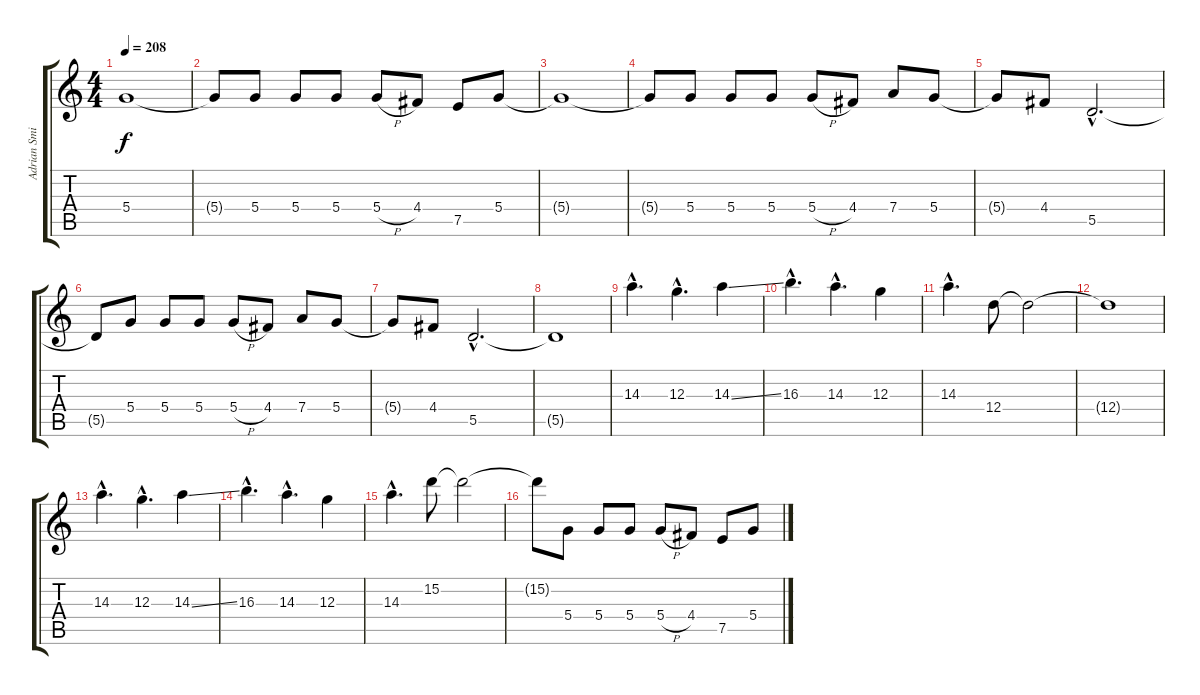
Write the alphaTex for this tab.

\track ("Adrian Smith" "Adrian Smi") {instrument distortionguitar}
\staff {score tabs}
\tuning (E4 B3 G3 D3 A2 E2) {hide}
\ts (4 4)
\tempo 208
\clef g2
\ks c
5.4{t}.1{dy f} |
5.4{t}.8 5.4.8 5.4.8 5.4.8 5.4{h}.8 4.4.8 7.5.8 5.4.8 |
5.4{t}.1 |
5.4{t}.8 5.4.8 5.4.8 5.4.8 5.4{h}.8 4.4.8 7.4.8 5.4.8 |
5.4{t}.8 4.4.8 5.5{hac}.2{d} |
5.5{t}.8 5.4.8 5.4.8 5.4.8 5.4{h}.8 4.4.8 7.4.8 5.4.8 |
5.4{t}.8 4.4.8 5.5{hac}.2{d} |
5.5{t}.1 |
14.3{hac}.4{d} 12.3{hac}.4{d} 14.3{ss}.4 |
16.3{hac}.4{d} 14.3{hac}.4{d} 12.3.4 |
14.3{hac}.4{d} 12.4.8 12.4{t}.2 |
12.4{t}.1 |
14.3{hac}.4{d} 12.3{hac}.4{d} 14.3{ss}.4 |
16.3{hac}.4{d} 14.3{hac}.4{d} 12.3.4 |
14.3{hac}.4{d} 15.2.8 15.2{t}.2 |
15.2{t}.8 5.4.8 5.4.8 5.4.8 5.4{h}.8 4.4.8 7.5.8 5.4.8
